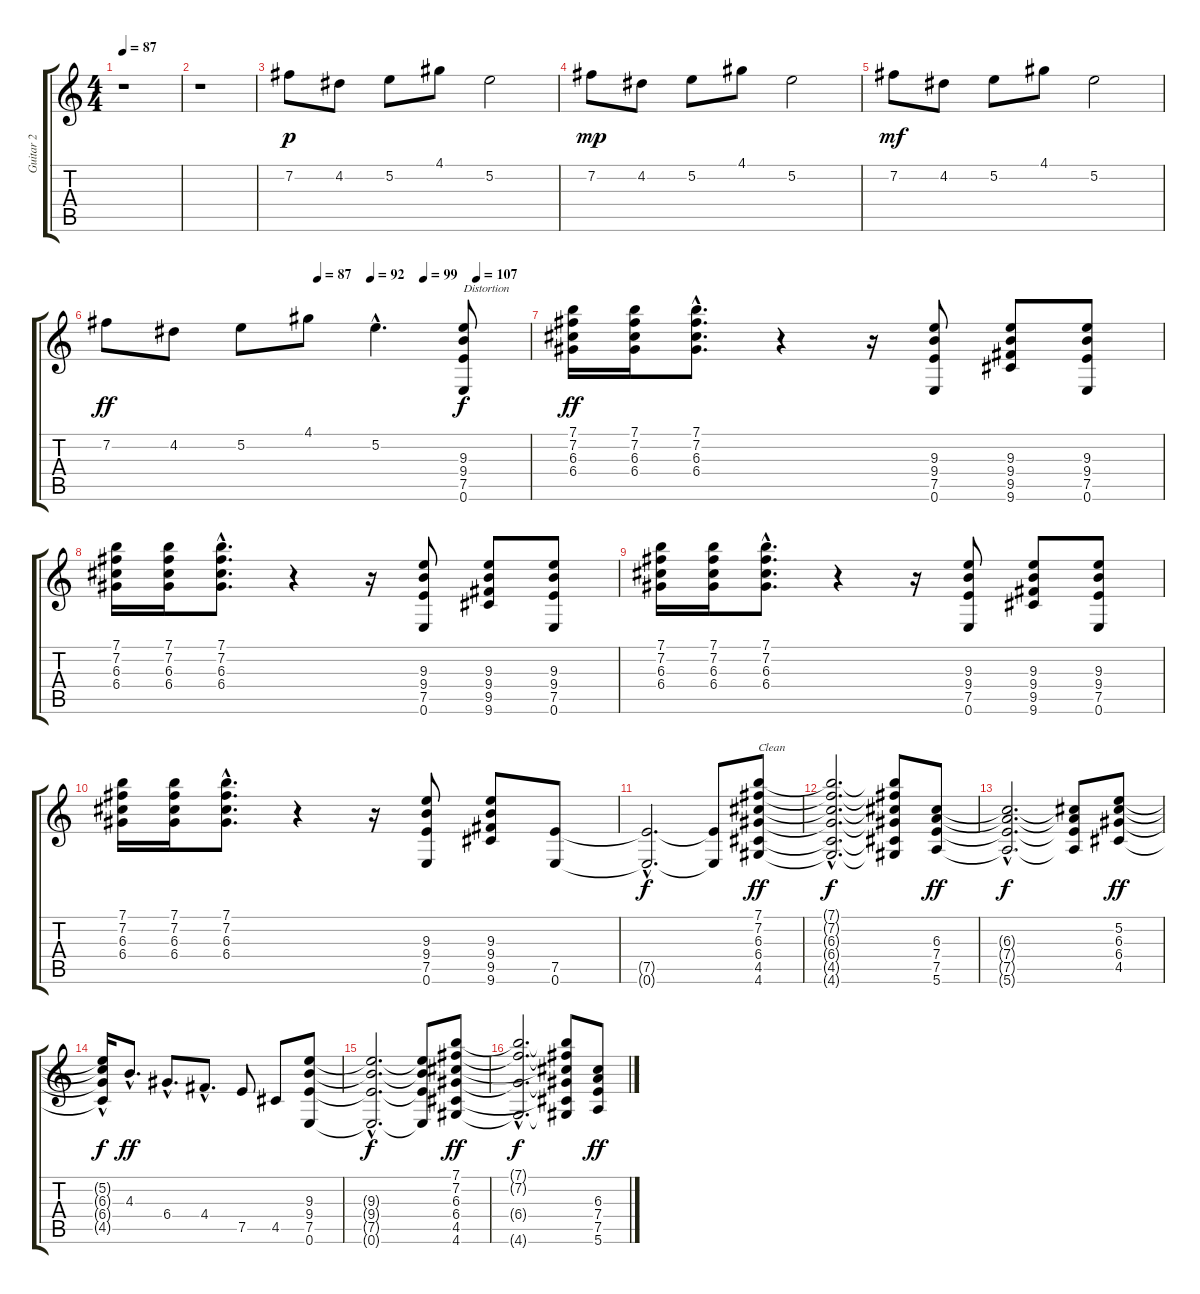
\track ("Guitar 2" "Guitar 2") {instrument electricguitarclean}
\staff {score tabs}
\tuning (E4 B3 G3 D3 A2 E2) {hide}
\ts (4 4)
\tempo 87
\clef g2
\ks c
r.1{dy p instrument electricguitarclean} |
r.1 |
7.2.8 4.2.8 5.2.8 4.1.8 5.2.2 |
7.2.8{dy mp} 4.2.8 5.2.8 4.1.8 5.2.2 |
7.2.8{dy mf} 4.2.8 5.2.8 4.1.8 5.2.2 |
\tempo (87 0.5)
\tempo (92 0.625)
\tempo (99 0.75)
\tempo (107 0.875)
7.2.8{dy ff} 4.2.8 5.2.8 4.1.8 5.2{hac}.4{d} (9.3 9.4 7.5 0.6).8{txt "Distortion" dy f instrument overdrivenguitar} |
(7.1 7.2 6.3 6.4).16{dy ff} (7.1 7.2 6.3 6.4).16 (7.1 7.2 6.3 6.4{hac}).8{d} r.4 r.16 (9.3 9.4 7.5 0.6).8 (9.3 9.4 9.5 9.6).8 (9.3 9.4 7.5 0.6).8 |
(7.1 7.2 6.3 6.4).16 (7.1 7.2 6.3 6.4).16 (7.1 7.2 6.3 6.4{hac}).8{d} r.4 r.16 (9.3 9.4 7.5 0.6).8 (9.3 9.4 9.5 9.6).8 (9.3 9.4 7.5 0.6).8 |
(7.1 7.2 6.3 6.4).16 (7.1 7.2 6.3 6.4).16 (7.1 7.2 6.3 6.4{hac}).8{d} r.4 r.16 (9.3 9.4 7.5 0.6).8 (9.3 9.4 9.5 9.6).8 (9.3 9.4 7.5 0.6).8 |
(7.1 7.2 6.3 6.4).16 (7.1 7.2 6.3 6.4).16 (7.1 7.2 6.3 6.4{hac}).8{d} r.4 r.16 (9.3 9.4 7.5 0.6).8 (9.3 9.4 9.5 9.6).8 (7.5 0.6).8 |
(7.5{hac t} 0.6{hac t}).2{d dy f} (7.5{t} 0.6{t}).8 (7.1 7.2 6.3 6.4 4.5 4.6).8{txt "Clean" dy ff instrument electricguitarclean} |
(7.1{hac t} 7.2{hac t} 6.3{hac t} 6.4{hac t} 4.5{hac t} 4.6{hac t}).2{d dy f} (7.1{t} 7.2{t} 6.3{t} 6.4{t} 4.5{t} 4.6{t}).8 (6.3 7.4 7.5 5.6).8{dy ff} |
(6.3{hac t} 7.4{hac t} 7.5{hac t} 5.6{hac t}).2{d dy f} (6.3{t} 7.4{t} 7.5{t} 5.6{t}).8 (5.2 6.3 6.4 4.5).8{dy ff} |
(5.2{hac t} 6.3{t} 6.4{t} 4.5{t}).16{dy f} 4.3{hac}.8{d dy ff} 6.4{hac}.8{d} 4.4{hac}.8{d} 7.5.8 4.5.8 (9.3 9.4 7.5 0.6).8 |
(9.3{hac t} 9.4{hac t} 7.5{hac t} 0.6{hac t}).2{d dy f} (9.3{t} 9.4{t} 7.5{t} 0.6{t}).8 (7.1 7.2 6.3 6.4 4.5 4.6).8{dy ff} |
(7.1{hac t} 7.2{hac t} 6.4{hac t} 4.6{hac t}).2{d dy f} (7.1{t} 7.2{t} 6.3{t} 6.4{t} 4.5{t} 4.6{t}).8 (6.3 7.4 7.5 5.6).8{dy ff}
